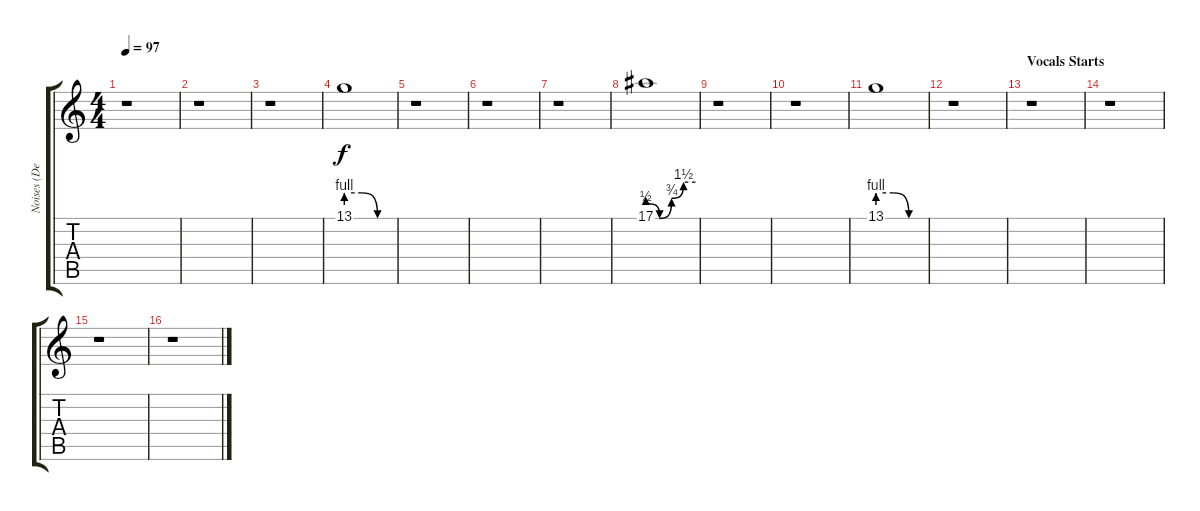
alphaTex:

\track ("Noises (Delay)" "Noises (De") {instrument pad5bowed}
\staff {score tabs}
\tuning (E4 B3 G3 D3 A2 E2) {hide}
\ts (4 4)
\tempo 97
\clef g2
\ks c
r.1{dy f instrument pad5bowed} |
r.1 |
r.1 |
13.1{be (custom 0 4 20 4 40 0 60 0)}.1 |
r.1 |
r.1 |
r.1 |
17.1{be (custom 0 2 15 0 30 3 45 6 60 6)}.1 |
r.1 |
r.1 |
13.1{be (custom 0 4 20 4 40 0 60 0)}.1 |
r.1 |
\section ("" "Vocals Starts")
r.1 |
r.1 |
r.1 |
r.1
